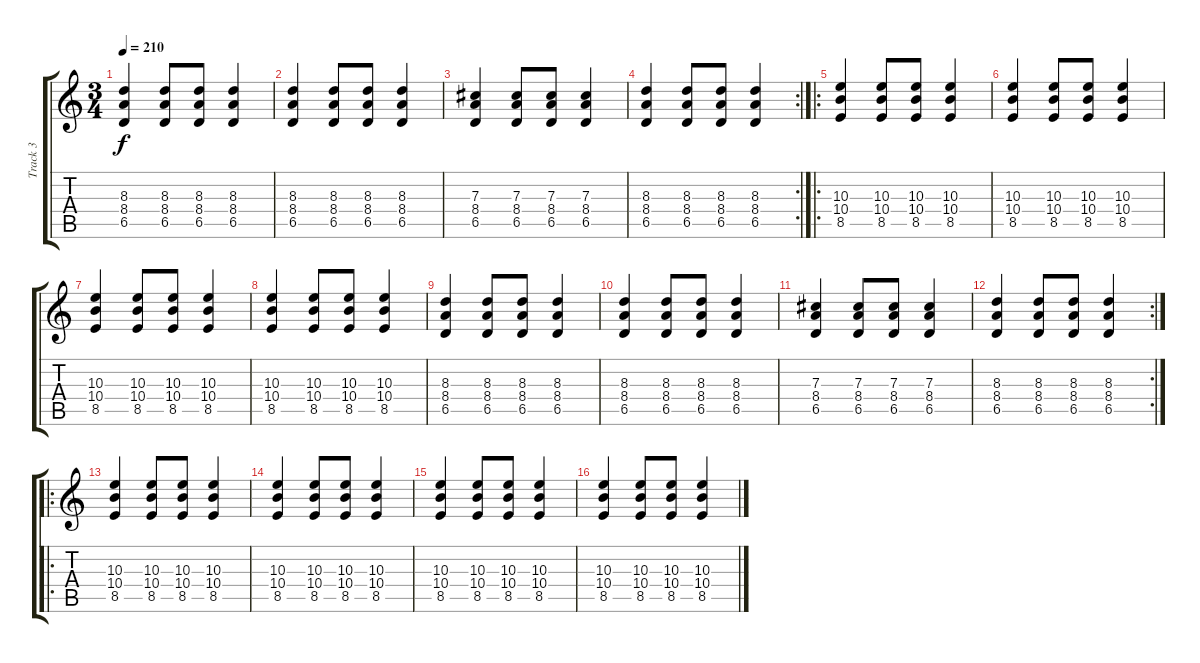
\track ("Track 3" "Track 3") {instrument acousticguitarsteel}
\staff {score tabs}
\tuning (Eb4 Bb3 Gb3 Db3 Ab2 Eb2) {hide}
\ts (3 4)
\tempo 210
\clef g2
\ks c
(8.3 8.4 6.5).4{dy f} (8.3 8.4 6.5).8 (8.3 8.4 6.5).8 (8.3 8.4 6.5).4 |
(8.3 8.4 6.5).4 (8.3 8.4 6.5).8 (8.3 8.4 6.5).8 (8.3 8.4 6.5).4 |
(7.3 8.4 6.5).4 (7.3 8.4 6.5).8 (7.3 8.4 6.5).8 (7.3 8.4 6.5).4 |
\rc 2
(8.3 8.4 6.5).4 (8.3 8.4 6.5).8 (8.3 8.4 6.5).8 (8.3 8.4 6.5).4 |
\ro
(10.3 10.4 8.5).4 (10.3 10.4 8.5).8 (10.3 10.4 8.5).8 (10.3 10.4 8.5).4 |
(10.3 10.4 8.5).4 (10.3 10.4 8.5).8 (10.3 10.4 8.5).8 (10.3 10.4 8.5).4 |
(10.3 10.4 8.5).4 (10.3 10.4 8.5).8 (10.3 10.4 8.5).8 (10.3 10.4 8.5).4 |
(10.3 10.4 8.5).4 (10.3 10.4 8.5).8 (10.3 10.4 8.5).8 (10.3 10.4 8.5).4 |
(8.3 8.4 6.5).4 (8.3 8.4 6.5).8 (8.3 8.4 6.5).8 (8.3 8.4 6.5).4 |
(8.3 8.4 6.5).4 (8.3 8.4 6.5).8 (8.3 8.4 6.5).8 (8.3 8.4 6.5).4 |
(7.3 8.4 6.5).4 (7.3 8.4 6.5).8 (7.3 8.4 6.5).8 (7.3 8.4 6.5).4 |
\rc 2
(8.3 8.4 6.5).4 (8.3 8.4 6.5).8 (8.3 8.4 6.5).8 (8.3 8.4 6.5).4 |
\ro
(10.3 10.4 8.5).4 (10.3 10.4 8.5).8 (10.3 10.4 8.5).8 (10.3 10.4 8.5).4 |
(10.3 10.4 8.5).4 (10.3 10.4 8.5).8 (10.3 10.4 8.5).8 (10.3 10.4 8.5).4 |
(10.3 10.4 8.5).4 (10.3 10.4 8.5).8 (10.3 10.4 8.5).8 (10.3 10.4 8.5).4 |
(10.3 10.4 8.5).4 (10.3 10.4 8.5).8 (10.3 10.4 8.5).8 (10.3 10.4 8.5).4
